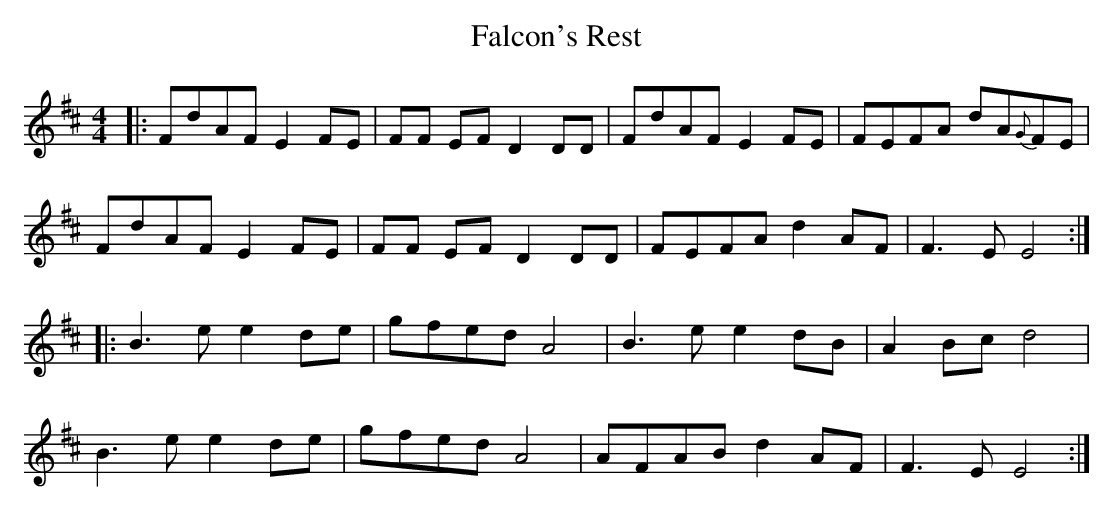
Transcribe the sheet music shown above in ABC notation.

X:1
T: Falcon's Rest
M: 4/4
L: 1/8
K: Edor
|:FdAF E2 FE|FF EF D2 DD|FdAF E2 FE|FEFA dA{G}FE|
FdAF E2 FE|FF EF D2 DD|FEFA d2 AF|F3E E4:|
|:B3e e2 de|gfed A4|B3e e2 dB|A2 Bc d4|
B3e e2 de|gfed A4|AFAB d2 AF|F3E E4:|
